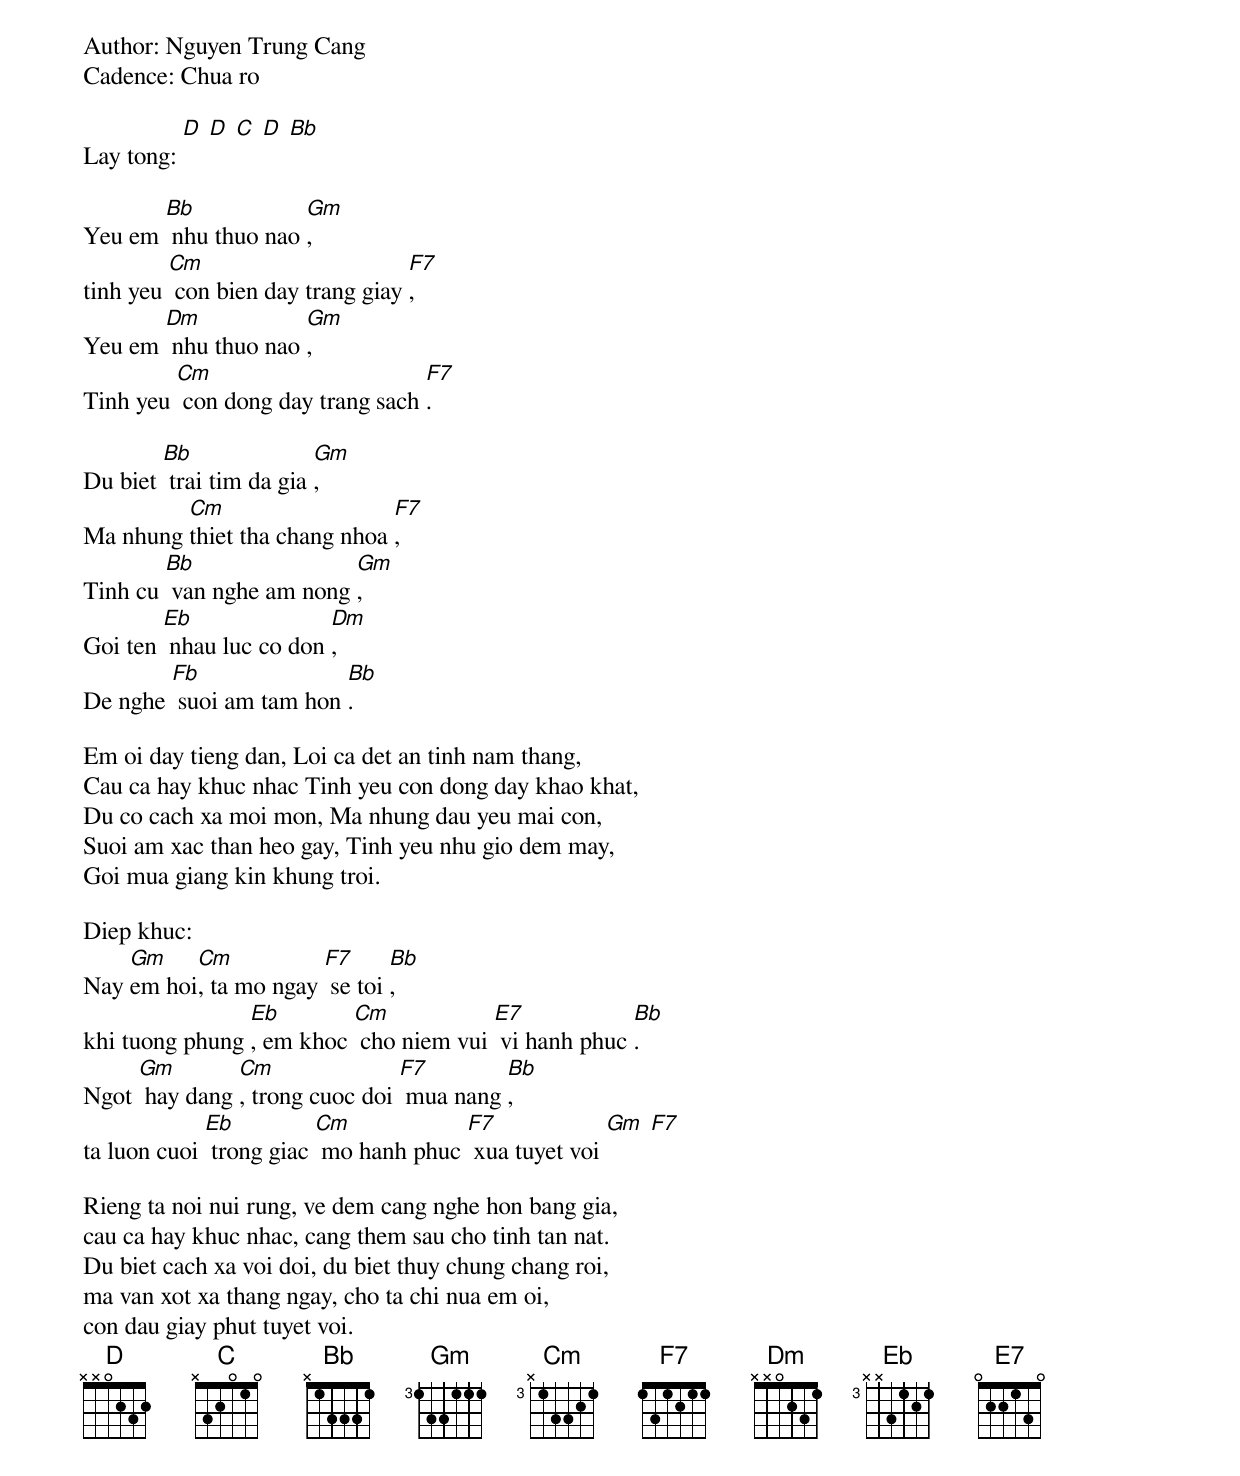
Author: Nguyen Trung Cang
Cadence: Chua ro

Lay tong: [D] [D] [C] [D] [Bb]

Yeu em [Bb] nhu thuo nao [Gm],
tinh yeu [Cm] con bien day trang giay [F7],
Yeu em [Dm] nhu thuo nao [Gm],
Tinh yeu [Cm] con dong day trang sach [F7].

Du biet [Bb] trai tim da gia [Gm],
Ma nhung [Cm]thiet tha chang nhoa [F7],
Tinh cu [Bb] van nghe am nong [Gm],
Goi ten [Eb] nhau luc co don [Dm],
De nghe [Fb] suoi am tam hon [Bb].

Em oi day tieng dan, Loi ca det an tinh nam thang,
Cau ca hay khuc nhac Tinh yeu con dong day khao khat,
Du co cach xa moi mon, Ma nhung dau yeu mai con,
Suoi am xac than heo gay, Tinh yeu nhu gio dem may,
Goi mua giang kin khung troi.

Diep khuc:
Nay [Gm]em hoi[Cm], ta mo ngay [F7] se toi [Bb],
khi tuong phung [Eb], em khoc [Cm] cho niem vui [E7] vi hanh phuc [Bb].
Ngot [Gm] hay dang [Cm], trong cuoc doi [F7] mua nang [Bb],
ta luon cuoi [Eb] trong giac [Cm] mo hanh phuc [F7] xua tuyet voi [Gm] [F7]

Rieng ta noi nui rung, ve dem cang nghe hon bang gia,
cau ca hay khuc nhac, cang them sau cho tinh tan nat.
Du biet cach xa voi doi, du biet thuy chung chang roi,
ma van xot xa thang ngay, cho ta chi nua em oi,
con dau giay phut tuyet voi.
